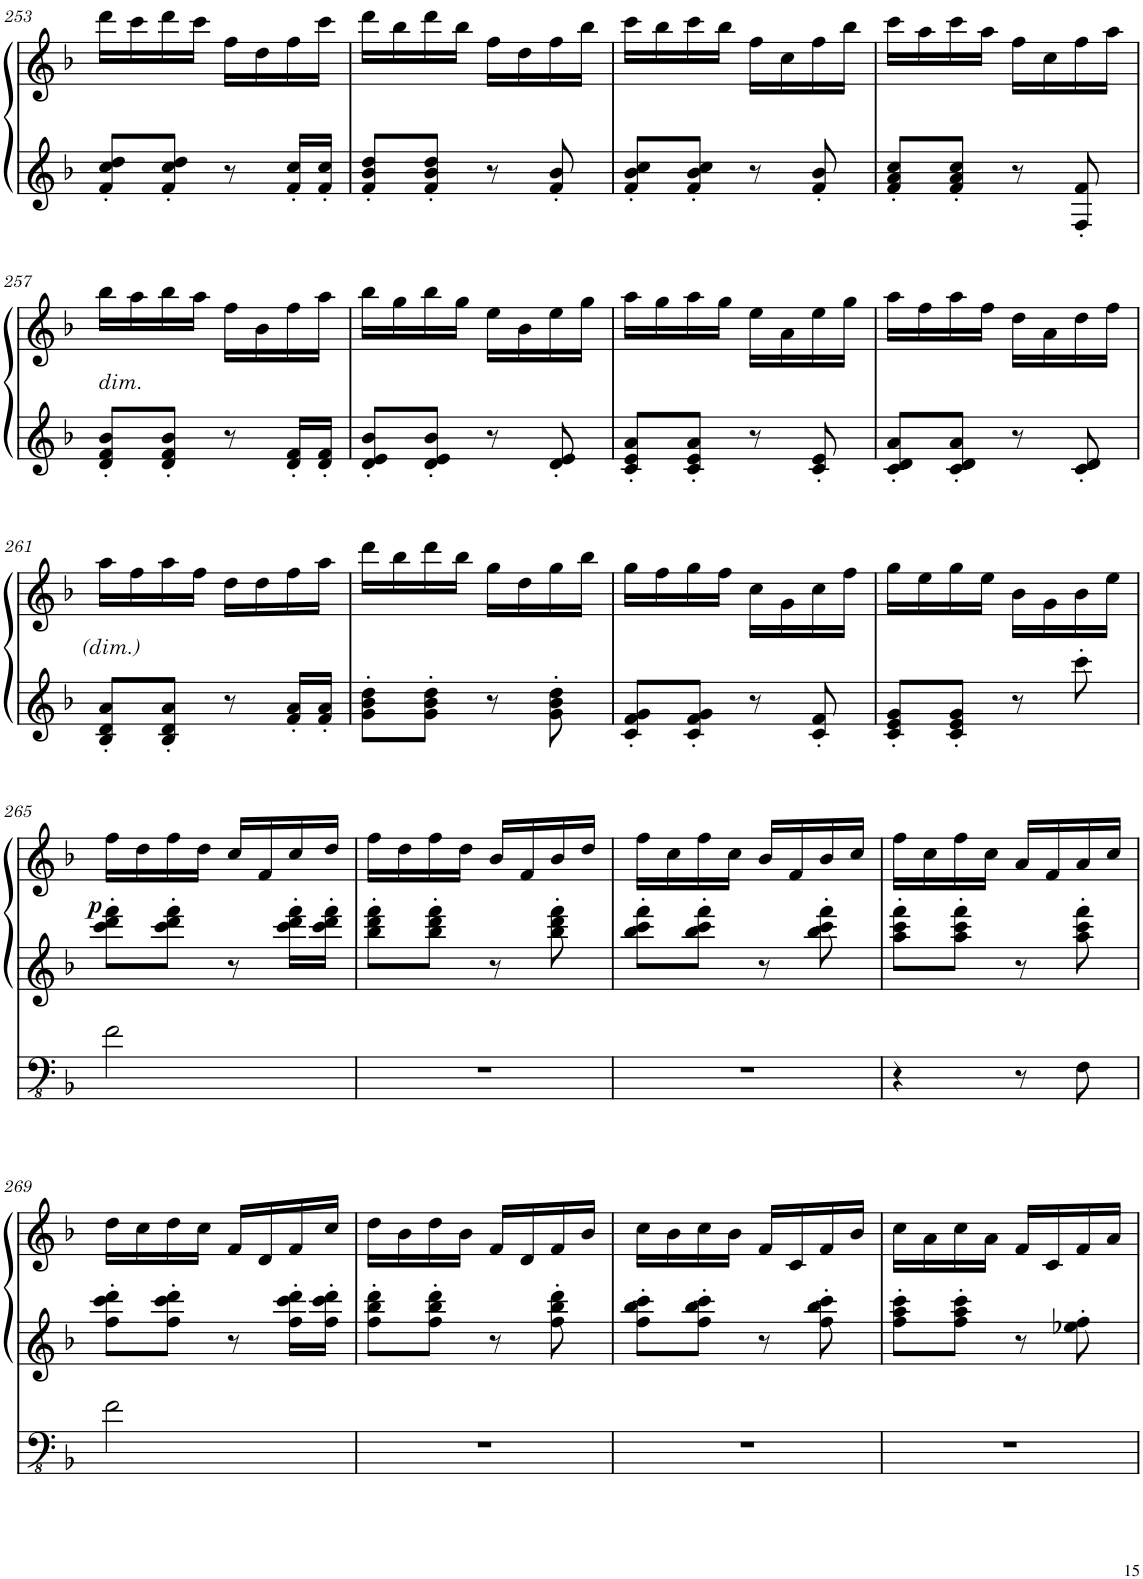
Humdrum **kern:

**kern	**kern	**kern	**dynam
*part1	*part1	*part1	*part1
*staff3	*staff2	*staff1	*staff1/2/3
*I"Pipe Organ	*	*	*
*I'Org.	*	*	*
!!LO:PB:g=z
*clefFv4	*clefG2	*clefG2	*
*k[b-]	*k[b-]	*k[b-]	*
*M2/4	*M2/4	*M2/4	*
=253	=253	=253	=253
2r	8f/' 8cc/' 8dd/'L	16ddd\LL	.
.	.	16ccc\	.
.	8f/' 8cc/' 8dd/'J	16ddd\	.
.	.	16ccc\JJ	.
.	8r	16ff\LL	.
.	.	16dd\	.
.	16f/' 16cc/'LL	16ff\	.
.	16f/' 16cc/'JJ	16ccc\JJ	.
=254	=254	=254	=254
2r	8f/' 8b-/' 8dd/'L	16ddd\LL	.
.	.	16bb-\	.
.	8f/' 8b-/' 8dd/'J	16ddd\	.
.	.	16bb-\JJ	.
.	8r	16ff\LL	.
.	.	16dd\	.
.	8f/' 8b-/'	16ff\	.
.	.	16bb-\JJ	.
=255	=255	=255	=255
2r	8f/' 8b-/' 8cc/'L	16ccc\LL	.
.	.	16bb-\	.
.	8f/' 8b-/' 8cc/'J	16ccc\	.
.	.	16bb-\JJ	.
.	8r	16ff\LL	.
.	.	16cc\	.
.	8f/' 8b-/'	16ff\	.
.	.	16bb-\JJ	.
=256	=256	=256	=256
2r	8f/' 8a/' 8cc/'L	16ccc\LL	.
.	.	16aa\	.
.	8f/' 8a/' 8cc/'J	16ccc\	.
.	.	16aa\JJ	.
.	8r	16ff\LL	.
.	.	16cc\	.
.	8F/' 8f/'	16ff\	.
.	.	16aa\JJ	.
!!LO:LB:g=z
=257	=257	=257	=257
!	!	!LO:TX:b:i:t=dim.	!
2r	8d/' 8f/' 8b-/'L	16bb-\LL	.
.	.	16aa\	.
.	8d/' 8f/' 8b-/'J	16bb-\	.
.	.	16aa\JJ	.
.	8r	16ff\LL	.
.	.	16b-\	.
.	16d/' 16f/'LL	16ff\	.
.	16d/' 16f/'JJ	16aa\JJ	.
=258	=258	=258	=258
2r	8d/' 8e/' 8b-/'L	16bb-\LL	.
.	.	16gg\	.
.	8d/' 8e/' 8b-/'J	16bb-\	.
.	.	16gg\JJ	.
.	8r	16ee\LL	.
.	.	16b-\	.
.	8d/' 8e/'	16ee\	.
.	.	16gg\JJ	.
=259	=259	=259	=259
2r	8c/' 8e/' 8a/'L	16aa\LL	.
.	.	16gg\	.
.	8c/' 8e/' 8a/'J	16aa\	.
.	.	16gg\JJ	.
.	8r	16ee\LL	.
.	.	16a\	.
.	8c/' 8e/'	16ee\	.
.	.	16gg\JJ	.
=260	=260	=260	=260
2r	8c/' 8d/' 8a/'L	16aa\LL	.
.	.	16ff\	.
.	8c/' 8d/' 8a/'J	16aa\	.
.	.	16ff\JJ	.
.	8r	16dd\LL	.
.	.	16a\	.
.	8c/' 8d/'	16dd\	.
.	.	16ff\JJ	.
!!LO:LB:g=z
=261	=261	=261	=261
2r	8B-/' 8d/' 8a/'L	16aa\LL	.
.	.	16ff\	.
.	8B-/' 8d/' 8a/'J	16aa\	.
.	.	16ff\JJ	.
.	8r	16dd\LL	.
.	.	16dd\	.
.	16f/' 16a/'LL	16ff\	.
.	16f/' 16a/'JJ	16aa\JJ	.
=262	=262	=262	=262
2r	8g\' 8b-\' 8dd\'L	16ddd\LL	.
.	.	16bb-\	.
.	8g\' 8b-\' 8dd\'J	16ddd\	.
.	.	16bb-\JJ	.
.	8r	16gg\LL	.
.	.	16dd\	.
.	8g\' 8b-\' 8dd\'	16gg\	.
.	.	16bb-\JJ	.
=263	=263	=263	=263
2r	8c/' 8f/' 8g/'L	16gg\LL	.
.	.	16ff\	.
.	8c/' 8f/' 8g/'J	16gg\	.
.	.	16ff\JJ	.
.	8r	16cc\LL	.
.	.	16g\	.
.	8c/' 8f/'	16cc\	.
.	.	16ff\JJ	.
=264	=264	=264	=264
2r	8c/' 8e/' 8g/'L	16gg\LL	.
.	.	16ee\	.
.	8c/' 8e/' 8g/'J	16gg\	.
.	.	16ee\JJ	.
.	8r	16b-\LL	.
.	.	16g\	.
.	8ccc'\	16b-\	.
.	.	16ee\JJ	.
!!LO:LB:g=z
=265	=265	=265	=265
!	!	!	!LO:DY:b
2F\	8ccc\' 8ddd\' 8fff\'L	16ff\LL	p
.	.	16dd\	.
.	8ccc\' 8ddd\' 8fff\'J	16ff\	.
.	.	16dd\JJ	.
.	8r	16cc/LL	.
.	.	16f/	.
.	16ccc\' 16ddd\' 16fff\'LL	16cc/	.
.	16ccc\' 16ddd\' 16fff\'JJ	16dd/JJ	.
=266	=266	=266	=266
2r	8bb-\' 8ddd\' 8fff\'L	16ff\LL	.
.	.	16dd\	.
.	8bb-\' 8ddd\' 8fff\'J	16ff\	.
.	.	16dd\JJ	.
.	8r	16b-/LL	.
.	.	16f/	.
.	8bb-\' 8ddd\' 8fff\'	16b-/	.
.	.	16dd/JJ	.
=267	=267	=267	=267
2r	8bb-\' 8ccc\' 8fff\'L	16ff\LL	.
.	.	16cc\	.
.	8bb-\' 8ccc\' 8fff\'J	16ff\	.
.	.	16cc\JJ	.
.	8r	16b-/LL	.
.	.	16f/	.
.	8bb-\' 8ccc\' 8fff\'	16b-/	.
.	.	16cc/JJ	.
=268	=268	=268	=268
4r	8aa\' 8ccc\' 8fff\'L	16ff\LL	.
.	.	16cc\	.
.	8aa\' 8ccc\' 8fff\'J	16ff\	.
.	.	16cc\JJ	.
8r	8r	16a/LL	.
.	.	16f/	.
8FF\	8aa\' 8ccc\' 8fff\'	16a/	.
.	.	16cc/JJ	.
!!LO:LB:g=z
=269	=269	=269	=269
2F\	8ff\' 8ccc\' 8ddd\'L	16dd\LL	.
.	.	16cc\	.
.	8ff\' 8ccc\' 8ddd\'J	16dd\	.
.	.	16cc\JJ	.
.	8r	16f/LL	.
.	.	16d/	.
.	16ff\' 16ccc\' 16ddd\'LL	16f/	.
.	16ff\' 16ccc\' 16ddd\'JJ	16cc/JJ	.
=270	=270	=270	=270
2r	8ff\' 8bb-\' 8ddd\'L	16dd\LL	.
.	.	16b-\	.
.	8ff\' 8bb-\' 8ddd\'J	16dd\	.
.	.	16b-\JJ	.
.	8r	16f/LL	.
.	.	16d/	.
.	8ff\' 8bb-\' 8ddd\'	16f/	.
.	.	16b-/JJ	.
=271	=271	=271	=271
2r	8ff\' 8bb-\' 8ccc\'L	16cc\LL	.
.	.	16b-\	.
.	8ff\' 8bb-\' 8ccc\'J	16cc\	.
.	.	16b-\JJ	.
.	8r	16f/LL	.
.	.	16c/	.
.	8ff\' 8bb-\' 8ccc\'	16f/	.
.	.	16b-/JJ	.
=272	=272	=272	=272
2r	8ff\' 8aa\' 8ccc\'L	16cc\LL	.
.	.	16a\	.
.	8ff\' 8aa\' 8ccc\'J	16cc\	.
.	.	16a\JJ	.
.	8r	16f/LL	.
.	.	16c/	.
.	8ee-X\' 8ff\'	16f/	.
.	.	16a/JJ	.
=	=	=	=
*-	*-	*-	*-
